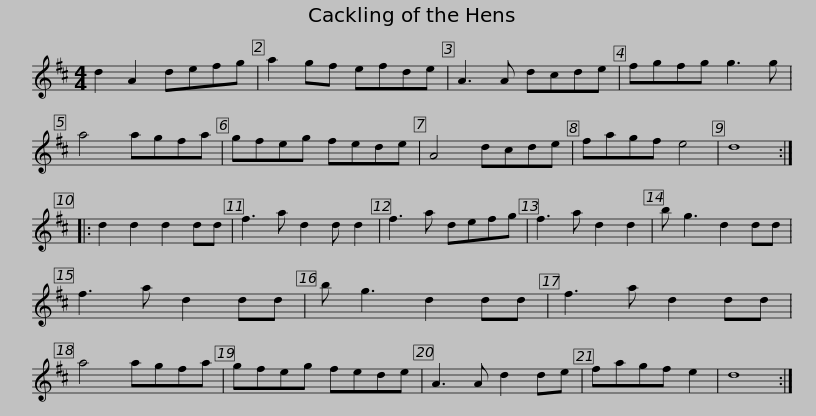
X:1
L:1/8
M:4/4
I:linebreak $
K:D
V:1 treble
V:1
 d2 A2 defg | a2 gf efde | A3 A dcde | fgfg g3 g | a4 agfa | %5
 gfeg fede |$ A4 dcde | fagf e4 | d8 :: d2 d2 d2 dd | %10
 f3 a d2 d d2 | f3 a defg | f3 a d2 d2 | b g3 d2 dd |$ f3 a d2 dd | %15
 b g3 d2 dd | f3 a d2 dd | a4 agfa | gfeg fede | A3 A d2 de | %20
 fagf e2 |$ d8 :| %22
